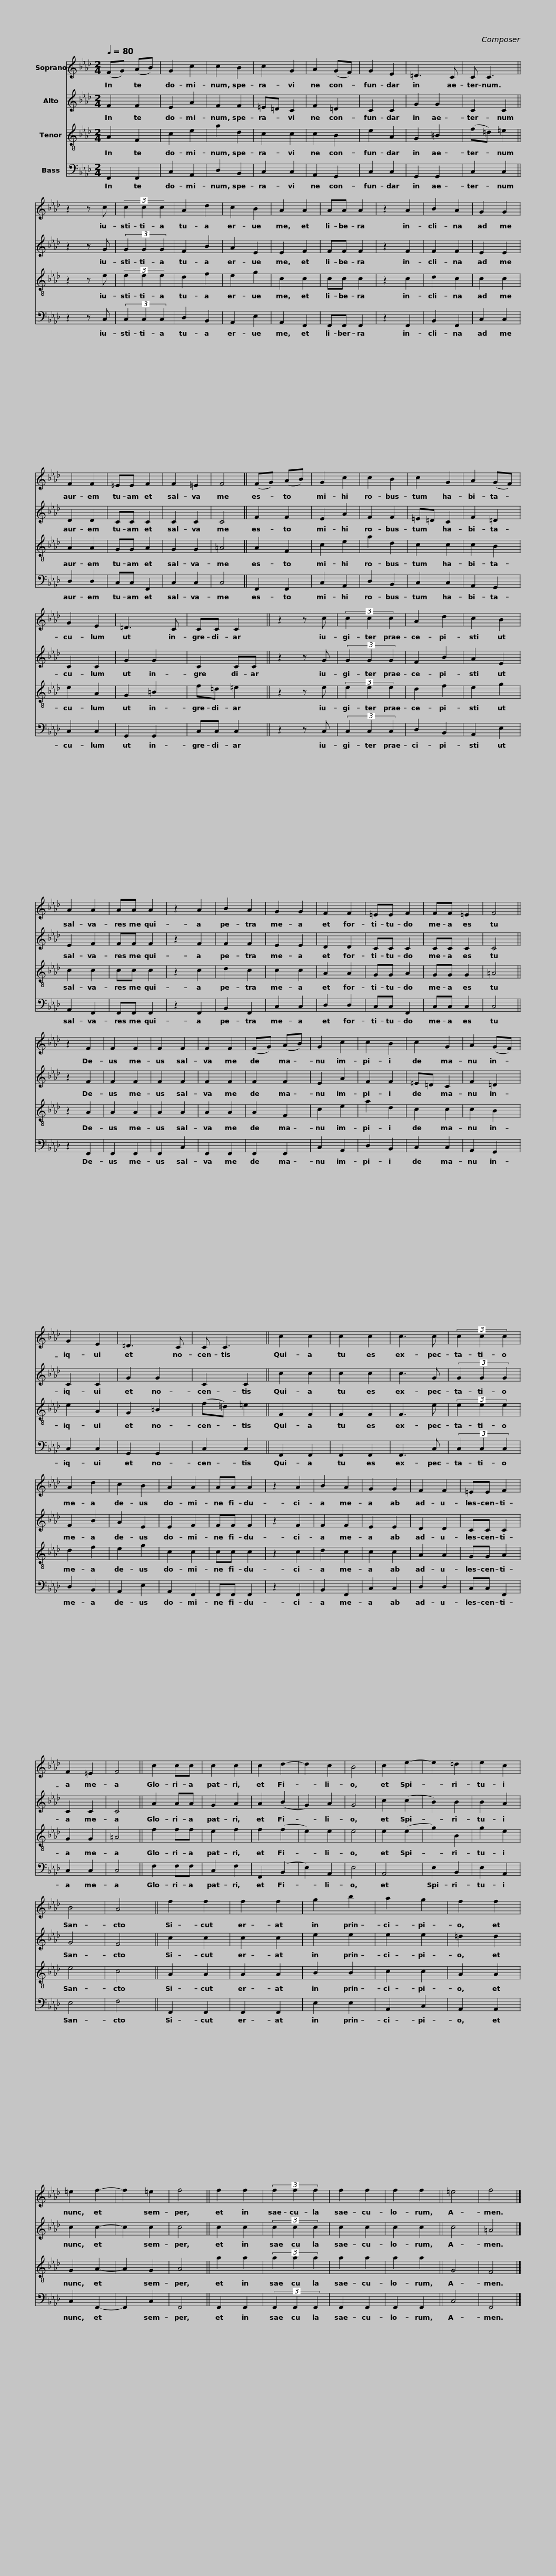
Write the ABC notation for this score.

X:1
%%score 1 2 3 4
L:1/8
Q:1/4=80
M:2/4
I:linebreak $
K:Ab
V:1 treble
V:2 treble
V:3 treble-8
V:4 bass
V:1
 (FG) (AB) | G2 c2 | c2 B2 | c2 G2 | A2 (GF) | %5
 G2 E2 | =D3 C | C C3 ||$ z2 z c | (3c2 c2 c2 | %10
 A2 d2 | c2 B2 | A2 A2 | AA A2 | z2 A2 | %15
 B2 A2 | G2 G2 | F2 F2 | =EE F2 |$ F2 =E2 | %20
 F4 || (FG) (AB) | G2 c2 | c2 B2 | c2 G2 | %25
 A2 (GF) | G2 E2 | =D3 C | CC C2 ||$ z2 z c | %30
 (3c2 c2 c2 | A2 d2 | c2 B2 | A2 A2 | AA A2 | %35
 z2 A2 | B2 A2 | G2 G2 | F2 F2 | =EE F2 |$ %40
 FF =E2 | F4 || z2 F2 | F2 F2 | F2 F2 | %45
 F2 F2 | (FG) (AB) | G2 c2 | c2 B2 | c2 G2 | %50
 A2 (GF) |$ G2 E2 | =D3 C | C C3 || c2 c2 | %55
 c2 c2 | c3 c | (3c2 c2 c2 | A2 d2 | c2 B2 | %60
 A2 A2 | AA A2 |$ z2 A2 | B2 A2 | G2 G2 | %65
 F2 F2 | =EE F2 | F2 =E2 | F4 || c2 cc | %70
 c2 c2 | c2 d2- | d2 c2 | B4 |$ c2 e2- | %75
 e2 =d2 | e2 c2 | B4 | A4 || f2 f2 | %80
 f2 f2 | g2 b2 | a2 g2 | f2 f2 | =e2 f2- | %85
 f2 =e2 | f4 ||$ f2 f2 | (3f2 f2 f2 | f2 f2 | %90
 f2 f2 || =e4 | f4 |] %93
V:2
 F2 F2 | E2 A2 | F2 F2 | =E=D C2 | F2 =D2 | %5
 C2 C2 | G2 G2 | C2 C2 ||$ z2 z G | (3G2 G2 G2 | %10
 F2 B2 | A2 E2 | E2 F2 | FF F2 | z2 F2 | %15
 F2 F2 | E2 E2 | D2 D2 | CC C2 |$ C2 C2 | %20
 C4 || F2 F2 | E2 A2 | F2 F2 | =E=D C2 | %25
 F2 =D2 | C2 C2 | G2 G2 | C2 CC ||$ z2 z G | %30
 (3G2 G2 G2 | F2 B2 | A2 E2 | E2 F2 | FF F2 | %35
 z2 F2 | F2 F2 | E2 E2 | D2 D2 | CC C2 |$ %40
 CC C2 | C4 || z2 F2 | F2 F2 | F2 F2 | %45
 F2 F2 | F2 F2 | E2 A2 | F2 F2 | =E=D C2 | %50
 F2 =D2 |$ C2 C2 | G2 G2 | C2 C2 || c2 c2 | %55
 c2 c2 | c3 G | (3G2 G2 G2 | F2 B2 | A2 E2 | %60
 E2 F2 | FF F2 |$ z2 F2 | F2 F2 | E2 E2 | %65
 D2 D2 | CC C2 | C2 C2 | C4 || A2 AA | %70
 G2 A2 | A2 (B2 | G2) A2 | G4 |$ c2 (c2 | %75
 B2) B2 | B2 A2 | G4 | F4 || c2 c2 | %80
 c2 c2 | e2 e2 | e2 e2 | =d2 d2 | c2 c2- | %85
 c2 c2 | c4 ||$ c2 c2 | (3c2 c2 c2 | c2 c2 | %90
 c2 c2 || c4 | =A4 |] %93
V:3
 A2 F2 | c2 e2 | a2 d2 | c2 c2 | c2 B2 | %5
 e2 A2 | G2 =B2 | (f=d) =e2 ||$ z2 z e | (3e2 e2 e2 | %10
 d2 f2 | e2 g2 | c2 c2 | cc c2 | z2 c2 | %15
 d2 c2 | c2 c2 | A2 A2 | GG A2 |$ G2 G2 | %20
 =A4 || A2 F2 | c2 e2 | a2 d2 | c2 c2 | %25
 c2 B2 | e2 A2 | G2 =B2 | f=d =e2 ||$ z2 z e | %30
 (3e2 e2 e2 | d2 f2 | e2 g2 | c2 c2 | cc c2 | %35
 z2 c2 | d2 c2 | c2 c2 | A2 A2 | GG A2 |$ %40
 GG G2 | =A4 || z2 A2 | A2 A2 | A2 A2 | %45
 A2 A2 | A2 F2 | c2 e2 | a2 d2 | c2 c2 | %50
 c2 B2 |$ e2 A2 | G2 =B2 | (f=d) =e2 || F2 F2 | %55
 F2 F2 | F3 e | (3e2 e2 e2 | d2 f2 | e2 g2 | %60
 c2 c2 | cc c2 |$ z2 c2 | d2 c2 | c2 c2 | %65
 A2 A2 | GG A2 | G2 G2 | =A4 || f2 ff | %70
 e2 f2 | f2 (f2 | e2) e2 | e4 |$ e2 (e2 | %75
 g2) B2 | g2 e2 | e4 | c4 || A2 A2 | %80
 A2 A2 | B2 B2 | c2 c2 | A2 A2 | G2 A2- | %85
 A2 G2 | A4 ||$ a2 a2 | (3a2 a2 a2 | a2 a2 | %90
 a2 a2 || G4 | F4 |] %93
V:4
 F,,2 F,,2 | C,2 A,,2 | D,2 B,,2 | C,2 C,2 | A,,2 G,,2 | %5
 C,2 C,2 | G,,2 G,,2 | C,2 C,2 ||$ z2 z C, | (3C,2 C,2 C,2 | %10
 D,2 B,,2 | A,,2 E,2 | A,,2 F,,2 | F,,F,, F,,2 | z2 F,,2 | %15
 B,,2 F,,2 | C,2 C,2 | D,2 D,2 | C,C, F,,2 |$ C,2 C,2 | %20
 C,4 || F,,2 F,,2 | C,2 A,,2 | D,2 B,,2 | C,2 C,2 | %25
 A,,2 G,,2 | C,2 C,2 | G,,2 G,,2 | C,C, C,2 ||$ z2 z C, | %30
 (3C,2 C,2 C,2 | D,2 B,,2 | A,,2 E,2 | A,,2 F,,2 | F,,F,, F,,2 | %35
 z2 F,,2 | B,,2 F,,2 | C,2 C,2 | D,2 D,2 | C,C, F,,2 |$ %40
 C,C, C,2 | C,4 || z2 F,,2 | F,,2 F,,2 | F,,2 C,2 | %45
 F,,2 F,,2 | F,,2 F,,2 | C,2 A,,2 | D,2 B,,2 | C,2 C,2 | %50
 A,,2 G,,2 |$ C,2 C,2 | G,,2 G,,2 | C,2 C,2 || F,,2 F,,2 | %55
 F,,2 F,,2 | F,,3 C, | (3C,2 C,2 C,2 | D,2 B,,2 | A,,2 E,2 | %60
 A,,2 F,,2 | F,,F,, F,,2 |$ z2 F,,2 | B,,2 F,,2 | C,2 C,2 | %65
 D,2 D,2 | C,C, F,,2 | C,2 C,2 | C,4 || F,2 F,F, | %70
 C,2 F,2 | F,,2 (B,,2 | E,2) A,,2 | E,4 |$ A,,4 | %75
 E,2 B,,2 | E,2 A,,2 | E,4 | F,4 || F,,2 F,,2 | %80
 F,,2 F,,2 | E,2 E,2 | A,,2 C,2 | A,,2 A,,2 | C,2 F,,2- | %85
 F,,2 C,2 | F,,4 ||$ F,,2 F,,2 | (3F,,2 F,,2 F,,2 | F,,2 F,,2 | %90
 F,,2 F,,2 || C,4 | F,,4 |] %93
